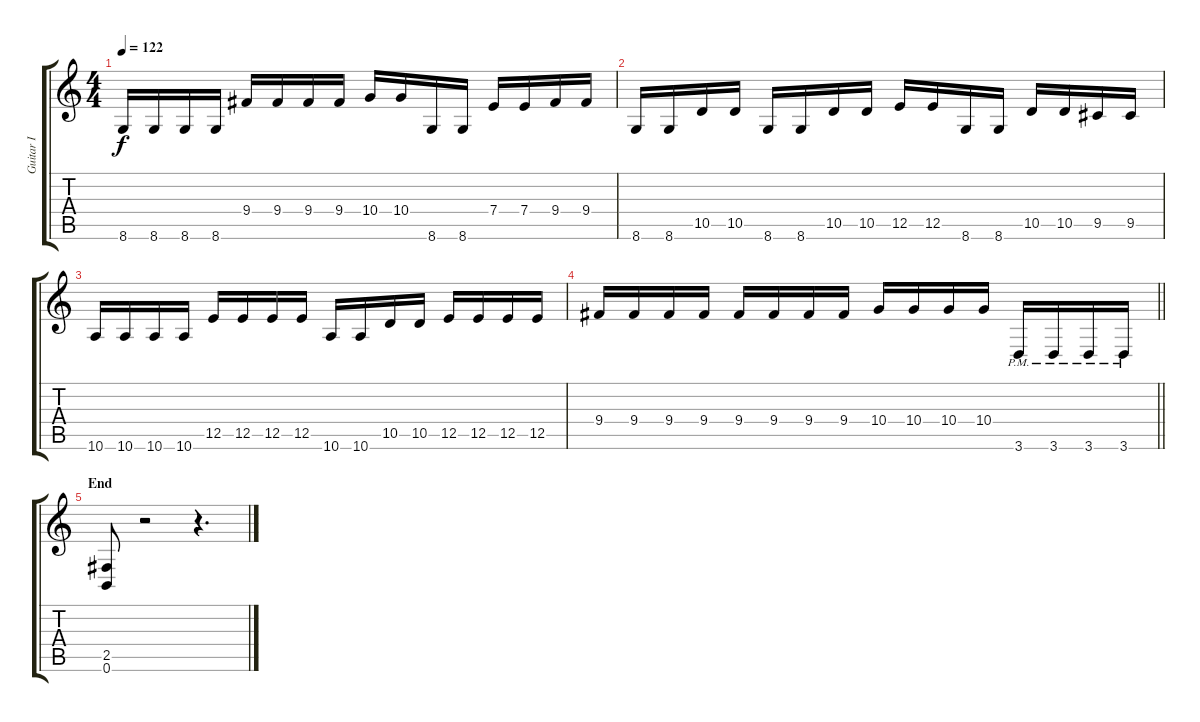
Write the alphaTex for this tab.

\track ("Guitar I" "Guitar I") {instrument distortionguitar}
\staff {score tabs}
\tuning (B3 Gb3 D3 A2 E2 B1) {hide}
\ts (4 4)
\tempo 122
\clef g2
\ks c
8.6.16{dy f} 8.6.16 8.6.16 8.6.16 9.4.16 9.4.16 9.4.16 9.4.16 10.4.16 10.4.16 8.6.16 8.6.16 7.4.16 7.4.16 9.4.16 9.4.16 |
8.6.16 8.6.16 10.5.16 10.5.16 8.6.16 8.6.16 10.5.16 10.5.16 12.5.16 12.5.16 8.6.16 8.6.16 10.5.16 10.5.16 9.5.16 9.5.16 |
10.6.16 10.6.16 10.6.16 10.6.16 12.5.16 12.5.16 12.5.16 12.5.16 10.6.16 10.6.16 10.5.16 10.5.16 12.5.16 12.5.16 12.5.16 12.5.16 |
\barLineRight lightlight
9.4.16 9.4.16 9.4.16 9.4.16 9.4.16 9.4.16 9.4.16 9.4.16 10.4.16 10.4.16 10.4.16 10.4.16 3.6{pm}.16 3.6{pm}.16 3.6{pm}.16 3.6{pm}.16 |
\section ("" "End")
(2.5 0.6).8 r.2 r.4{d}
